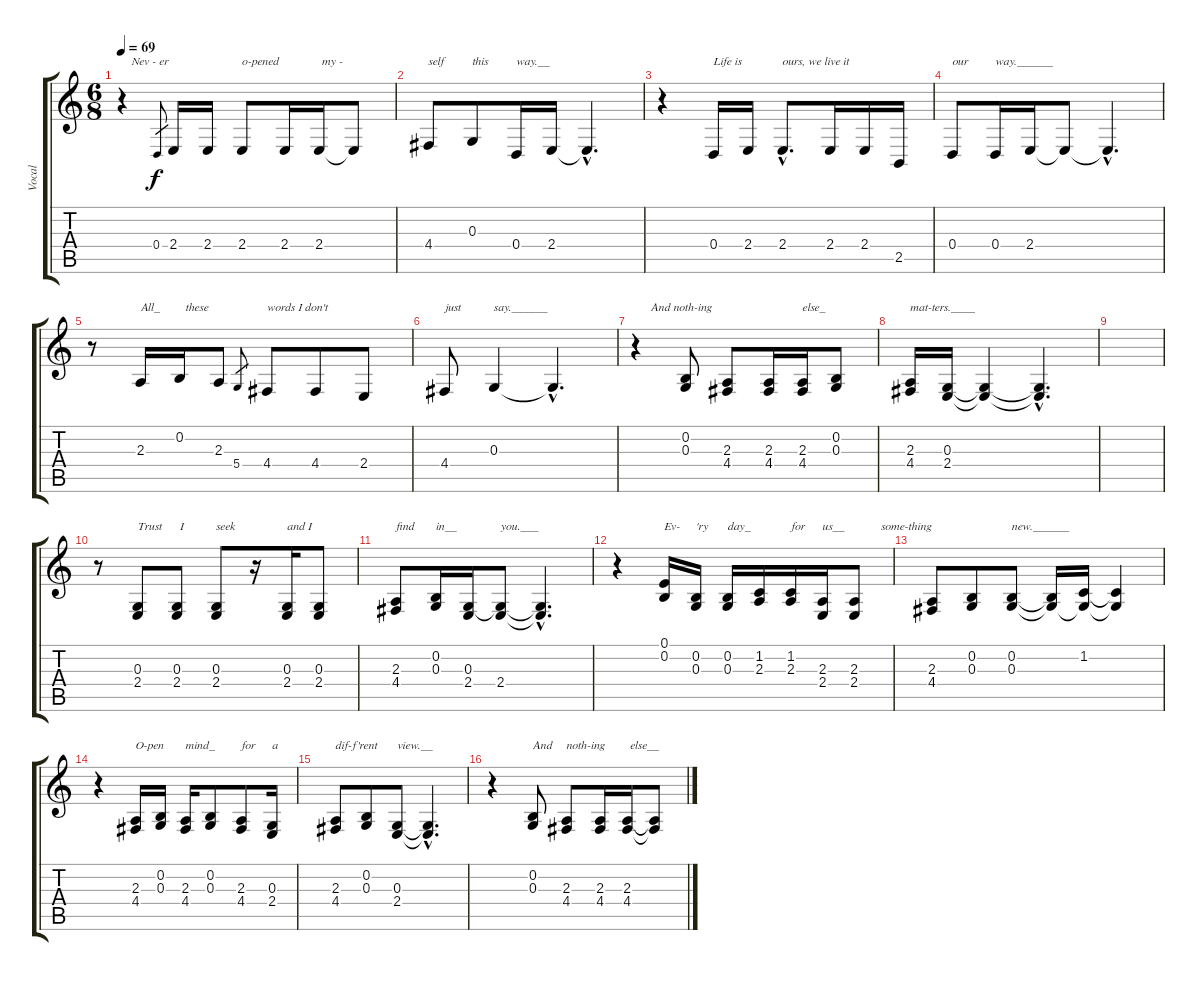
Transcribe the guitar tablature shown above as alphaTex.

\track ("Vocal" "Vocal") {instrument lead2sawtooth}
\staff {score tabs}
\tuning (E4 B3 G3 D3 A2 E2) {hide}
\ts (6 8)
\tempo 69
\clef g2
\ks c
r.4{txt "   Nev - er" dy f} 0.4.8{gr} 2.4.16 2.4.16 2.4.8{txt "o-pened"} 2.4.16 2.4.16{txt " my -"} 2.4{t}.8 |
4.4.8{txt "self"} 0.3.8{txt "this"} 0.4.16{txt "way.__"} 2.4.16 2.4{hac t}.4{d} |
r.4 0.4.16{txt "Life is"} 2.4.16 2.4{hac}.8{d txt "ours, we live it"} 2.4.16 2.4.16 2.5.16 |
0.4.8{txt "our"} 0.4.16{txt "way.______"} 2.4.16 2.4{t}.8 2.4{hac t}.4{d} |
r.8 2.3.16{txt "All_"} 0.2.16{txt "  these"} 2.3.8 5.4.8{gr} 4.4.8{txt "words I don't"} 4.4.8 2.4.8 |
4.4.8{txt "just"} 0.3.4{txt "say.______"} 0.3{hac t}.4{d} |
r.4{txt "     And noth-ing"} (0.2 0.3).8 (2.3 4.4).8 (2.3 4.4).16 (2.3 4.4).16{txt "else_"} (0.2 0.3).8 |
(2.3 4.4).16{txt "mat-ters.____"} (0.3 2.4).16 (0.3{t} 2.4{t}).4 (0.3{hac t} 2.4{hac t}).4{d} |
|
r.8 (0.3 2.4).8{txt "Trust"} (0.3 2.4).8{txt " I"} (0.3 2.4).8{txt "seek"} r.16 (0.3 2.4).16{txt "and I"} (0.3 2.4).8 |
(2.3 4.4).8{txt "find"} (0.2 0.3).16{txt "in__"} (0.3 2.4).16 (0.3{t} 2.4).8{txt "you.___"} (0.3{hac t} 2.4{hac t}).4{d} |
r.4 (0.1 0.2).16{txt "Ev-"} (0.2 0.3).16{txt "'ry"} (0.2 0.3).16{txt "day_"} (1.2 2.3).16 (1.2 2.3).16{txt "for"} (2.3 2.4).16{txt "us__"} (2.3 2.4).8{txt "         some-thing"} |
(2.3 4.4).8 (0.2 0.3).8 (0.2 0.3).8{txt "new.______"} (0.2{t} 0.3{t}).16 (1.2 0.3{t}).16 (1.2{t} 0.3{t}).4 |
r.4 (2.3 4.4).16{txt "O-pen"} (0.2 0.3).16 (2.3 4.4).16{txt "mind_"} (0.2 0.3).8 (2.3 4.4).8{txt "for"} (0.3 2.4).16{txt "a"} |
(2.3 4.4).8{txt "dif-f'rent"} (0.2 0.3).8 (0.3 2.4).8{txt "view.__"} (0.3{hac t} 2.4{hac t}).4{d} |
r.4 (0.2 0.3).8{txt "And"} (2.3 4.4).8{txt "noth-ing"} (2.3 4.4).16 (2.3 4.4).16{txt " else__"} (2.3{t} 4.4{t}).8
